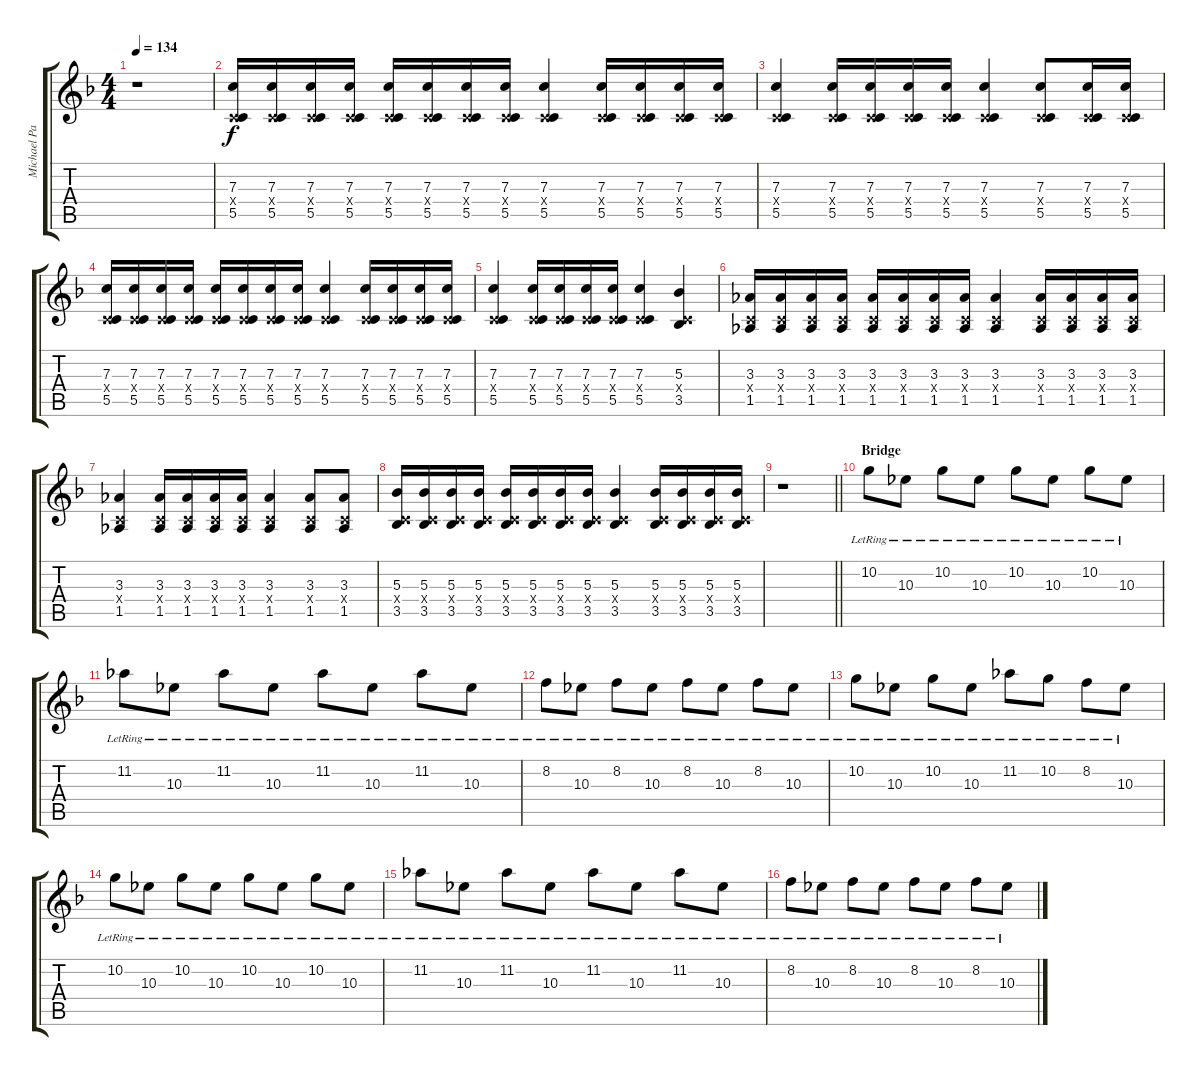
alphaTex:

\track ("Michael Paget (Lead)" "Michael Pa") {instrument overdrivenguitar}
\staff {score tabs}
\tuning (D4 A3 F3 C3 G2 C2) {hide}
\ts (4 4)
\tempo 134
\clef g2
\ks f
r.1{dy f} |
(7.3 0.4{x} 5.5).16 (7.3 0.4{x} 5.5).16 (7.3 0.4{x} 5.5).16 (7.3 0.4{x} 5.5).16 (7.3 0.4{x} 5.5).16 (7.3 0.4{x} 5.5).16 (7.3 0.4{x} 5.5).16 (7.3 0.4{x} 5.5).16 (7.3 0.4{x} 5.5).4 (7.3 0.4{x} 5.5).16 (7.3 0.4{x} 5.5).16 (7.3 0.4{x} 5.5).16 (7.3 0.4{x} 5.5).16 |
(7.3 0.4{x} 5.5).4 (7.3 0.4{x} 5.5).16 (7.3 0.4{x} 5.5).16 (7.3 0.4{x} 5.5).16 (7.3 0.4{x} 5.5).16 (7.3 0.4{x} 5.5).4 (7.3 0.4{x} 5.5).8 (7.3 0.4{x} 5.5).16 (7.3 0.4{x} 5.5).16 |
(7.3 0.4{x} 5.5).16 (7.3 0.4{x} 5.5).16 (7.3 0.4{x} 5.5).16 (7.3 0.4{x} 5.5).16 (7.3 0.4{x} 5.5).16 (7.3 0.4{x} 5.5).16 (7.3 0.4{x} 5.5).16 (7.3 0.4{x} 5.5).16 (7.3 0.4{x} 5.5).4 (7.3 0.4{x} 5.5).16 (7.3 0.4{x} 5.5).16 (7.3 0.4{x} 5.5).16 (7.3 0.4{x} 5.5).16 |
(7.3 0.4{x} 5.5).4 (7.3 0.4{x} 5.5).16 (7.3 0.4{x} 5.5).16 (7.3 0.4{x} 5.5).16 (7.3 0.4{x} 5.5).16 (7.3 0.4{x} 5.5).4 (5.3 0.4{x} 3.5).4 |
(3.3 0.4{x} 1.5).16 (3.3 0.4{x} 1.5).16 (3.3 0.4{x} 1.5).16 (3.3 0.4{x} 1.5).16 (3.3 0.4{x} 1.5).16 (3.3 0.4{x} 1.5).16 (3.3 0.4{x} 1.5).16 (3.3 0.4{x} 1.5).16 (3.3 0.4{x} 1.5).4 (3.3 0.4{x} 1.5).16 (3.3 0.4{x} 1.5).16 (3.3 0.4{x} 1.5).16 (3.3 0.4{x} 1.5).16 |
(3.3 0.4{x} 1.5).4 (3.3 0.4{x} 1.5).16 (3.3 0.4{x} 1.5).16 (3.3 0.4{x} 1.5).16 (3.3 0.4{x} 1.5).16 (3.3 0.4{x} 1.5).4 (3.3 0.4{x} 1.5).8 (3.3 0.4{x} 1.5).8 |
(5.3 0.4{x} 3.5).16 (5.3 0.4{x} 3.5).16 (5.3 0.4{x} 3.5).16 (5.3 0.4{x} 3.5).16 (5.3 0.4{x} 3.5).16 (5.3 0.4{x} 3.5).16 (5.3 0.4{x} 3.5).16 (5.3 0.4{x} 3.5).16 (5.3 0.4{x} 3.5).4 (5.3 0.4{x} 3.5).16 (5.3 0.4{x} 3.5).16 (5.3 0.4{x} 3.5).16 (5.3 0.4{x} 3.5).16 |
\barLineRight lightlight
r.1 |
\section ("" "Bridge")
10.2{lr}.8 10.3{lr}.8 10.2{lr}.8 10.3{lr}.8 10.2{lr}.8 10.3{lr}.8 10.2{lr}.8 10.3{lr}.8 |
11.2{lr}.8 10.3{lr}.8 11.2{lr}.8 10.3{lr}.8 11.2{lr}.8 10.3{lr}.8 11.2{lr}.8 10.3{lr}.8 |
8.2{lr}.8 10.3{lr}.8 8.2{lr}.8 10.3{lr}.8 8.2{lr}.8 10.3{lr}.8 8.2{lr}.8 10.3{lr}.8 |
10.2{lr}.8 10.3{lr}.8 10.2{lr}.8 10.3{lr}.8 11.2{lr}.8 10.2{lr}.8 8.2{lr}.8 10.3{lr}.8 |
10.2{lr}.8 10.3{lr}.8 10.2{lr}.8 10.3{lr}.8 10.2{lr}.8 10.3{lr}.8 10.2{lr}.8 10.3{lr}.8 |
11.2{lr}.8 10.3{lr}.8 11.2{lr}.8 10.3{lr}.8 11.2{lr}.8 10.3{lr}.8 11.2{lr}.8 10.3{lr}.8 |
8.2{lr}.8 10.3{lr}.8 8.2{lr}.8 10.3{lr}.8 8.2{lr}.8 10.3{lr}.8 8.2{lr}.8 10.3{lr}.8
